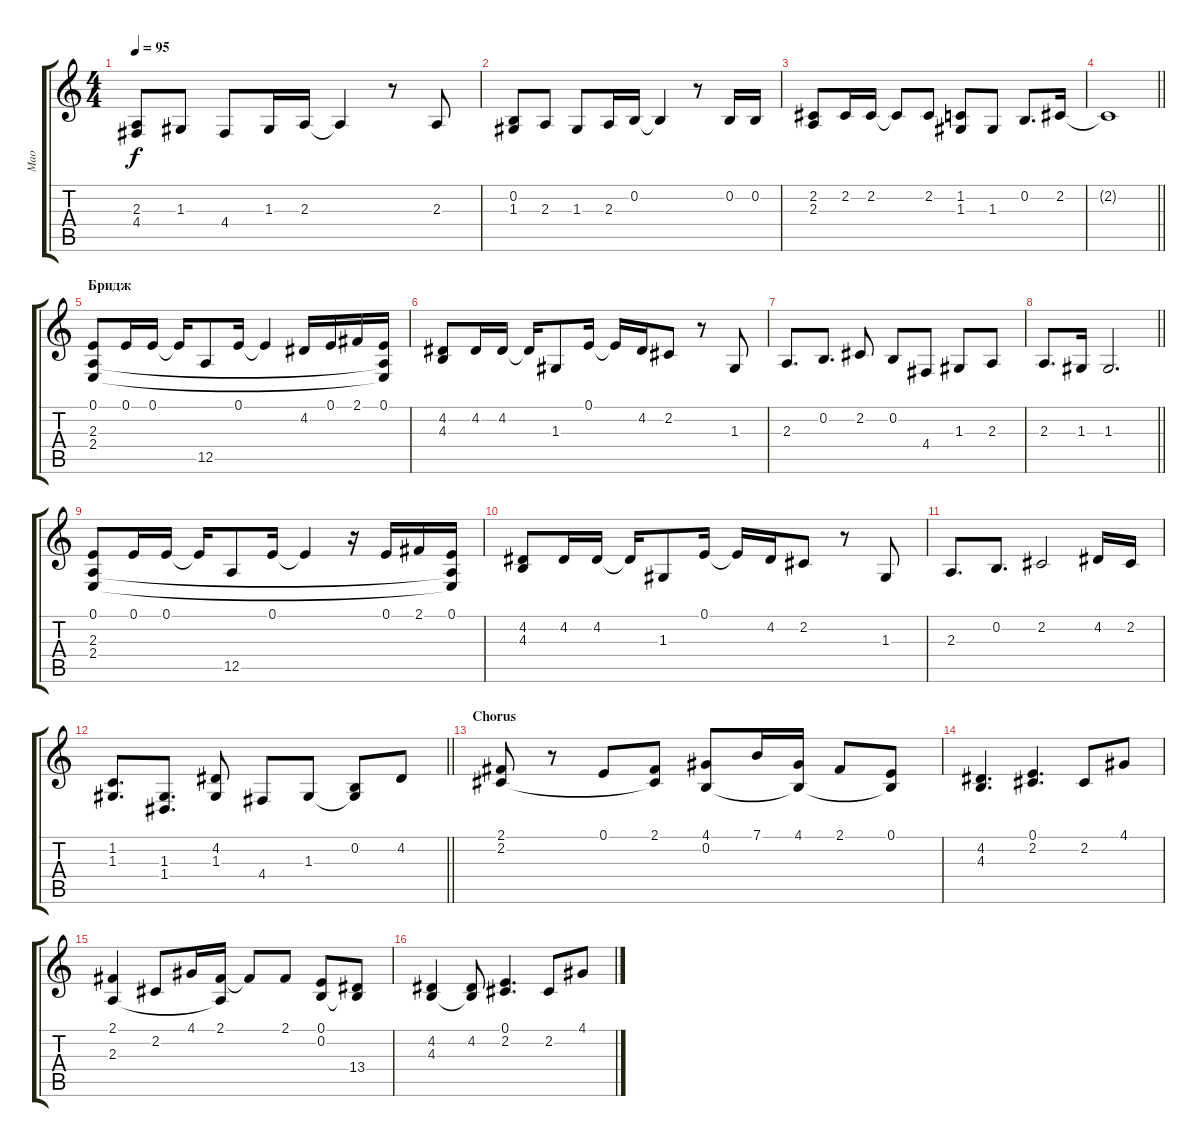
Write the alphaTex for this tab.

\track ("Mao" "Mao") {instrument fx1rain}
\staff {score tabs}
\tuning (E4 B3 G3 D3 A2 E2) {hide}
\ts (4 4)
\tempo 95
\clef g2
\ks c
(2.3 4.4).8{dy f} 1.3.8 4.4.8 1.3.16 2.3.16 2.3{t}.4 r.8 2.3.8 |
(0.2 1.3).8 2.3.8 1.3.8 2.3.16 0.2.16 0.2{t}.4 r.8 0.2.16 0.2.16 |
(2.2 2.3).8 2.2.16 2.2.16 2.2{t}.8 2.2.8 (1.2 1.3).8 1.3.8 0.2.8{d} 2.2.16 |
\barLineRight lightlight
2.2{t}.1 |
\section ("" "Бридж")
(0.1 2.3 2.4).8 0.1.16 0.1.16 0.1{t}.16 12.5.8 0.1.16 0.1{t}.4 4.2.16 0.1.16 2.1.16 (0.1 2.3{t} 2.4{t}).16 |
(4.2 4.3).8 4.2.16 4.2.16 4.2{t}.16 1.3.8 0.1.16 0.1{t}.16 4.2.16 2.2.8 r.8 1.3.8 |
2.3.8{d} 0.2.8{d} 2.2.8 0.2.8 4.4.8 1.3.8 2.3.8 |
\barLineRight lightlight
2.3.8{d} 1.3.16 1.3.2{d} |
\section ("" "")
(0.1 2.3 2.4).8 0.1.16 0.1.16 0.1{t}.16 12.5.8 0.1.16 0.1{t}.4 r.16 0.1.16 2.1.16 (0.1 2.3{t} 2.4{t}).16 |
(4.2 4.3).8 4.2.16 4.2.16 4.2{t}.16 1.3.8 0.1.16 0.1{t}.16 4.2.16 2.2.8 r.8 1.3.8 |
2.3.8{d} 0.2.8{d} 2.2.2 4.2.16 2.2.16 |
\barLineRight lightlight
(1.2 1.3).8{d} (1.3 1.4).8{d} (4.2 1.3).8 4.4.8 1.3.8 (0.2 1.3{t}).8 4.2.8 |
\section ("" "Chorus")
(2.1 2.2).8 r.8 0.1.8 (2.1 2.2{t}).8 (4.1 0.2).8 7.1.16 (4.1 0.2{t}).16 2.1.8 (0.1 0.2{t}).8 |
(4.2 4.3).4{d} (0.1 2.2).4{d} 2.2.8 4.1.8 |
(2.1 2.3).4 2.2.8 4.1.16 (2.1 2.3{t}).16 2.1{t}.8 2.1.8 (0.1 0.2).8 (0.2{t} 13.4).8 |
(4.2 4.3).4 (4.2 4.3{t}).8 (0.1 2.2).4{d} 2.2.8 4.1.8
